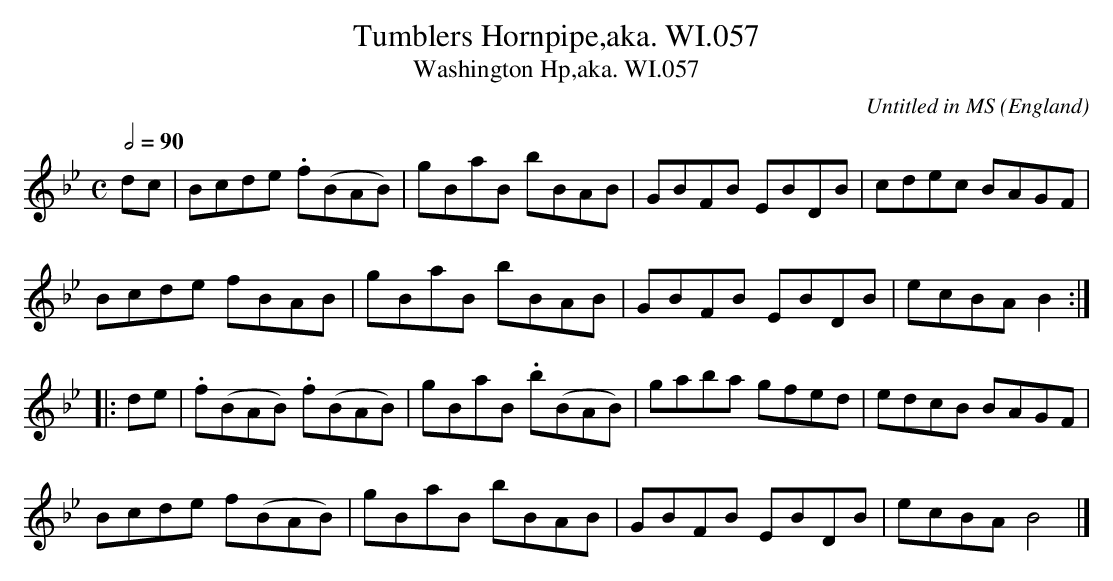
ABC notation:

X:1
T:Tumblers Hornpipe,aka. WI.057
T:Washington Hp,aka. WI.057
C:Untitled in MS
L:1/8
M:C
O:England
Q:1/2=90
K:Bb
dc|Bcde .f(BAB) | gBaB bBAB | GBFB EBDB | cdec BAGF |!
Bcde fBAB | gBaB bBAB | GBFB EBDB | ecBA B2:|!
|:de| .f(BAB) .f(BAB) | gBaB .b(BAB) | gaba gfed | edcB BAGF |!
Bcde f(BAB) |gBaB bBAB | GBFB EBDB | ecBA B4|]
